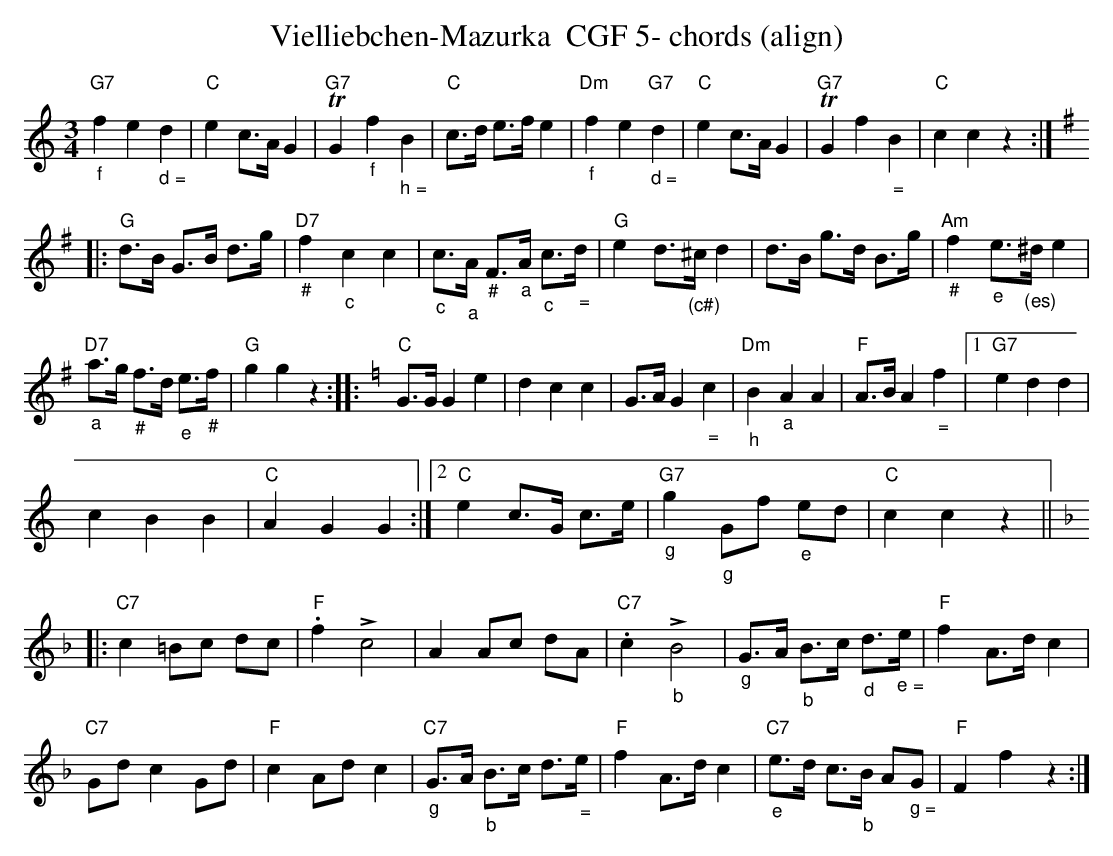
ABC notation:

X:1
T:Vielliebchen-Mazurka  CGF 5- chords (align)
M:3/4
L:1/8
K:Cmaj%%MIDI gchordon
"G7""_f"f2e2"_ d ="d2 | "C"e2c>AG2 | "G7"TG2"_f"f2"_ h ="B2 | "C"c>d e>fe2 | "Dm""_f"f2e2"G7""_ d ="d2 | "C"e2c>AG2 | "G7"TG2f2"_ ="B2 | "C"c2c2z2 :: [K:Gmaj]
"G"d>B G>B d>g | "D7""_#"f2"_c"c2c2 | "_c"c>"_a"A "_#"F>"_a"A "_c"c>"_ ="d | "G"e2d>"_(c#)"^c d2 | d>B g>d B>g | "Am""_#"f2"_e"e>"_(es)"^de2 |
 "D7""_a"a>g "_#"f>d "_e"e>"_#"f | "G"g2g2z2 :: [K:Cmaj]"C"G>GG2e2 | d2c2c2 | G>AG2"_ ="c2 | "Dm""_h"B2"_a"A2A2 | "F"A>BA2"_ ="f2 |1 "G7"e2d2d2 |
 c2B2B2 | "C"A2G2G2 :|2 "C"e2 c>G c>e | "G7""_g"g2"_g"Gf "_e"ed | "C"c2c2z2 ||
|: [K:Fmaj] "C7"c2=Bc dc | "F".f2!>!c4 | A2Ac dA | "C7".c2!>!"_b"B4 | "_g"G>A "_b"B>c "_d"d>"_ e ="e | "F"f2 A>dc2 |
 "C7"Gdc2Gd | "F"c2Adc2 | "C7""_g"G>A "_b"B>c d>"_ ="e | "F"f2A>dc2 | "C7""_e"e>d c>"_b"B A"_ g ="G | "F"F2f2z2 :|
